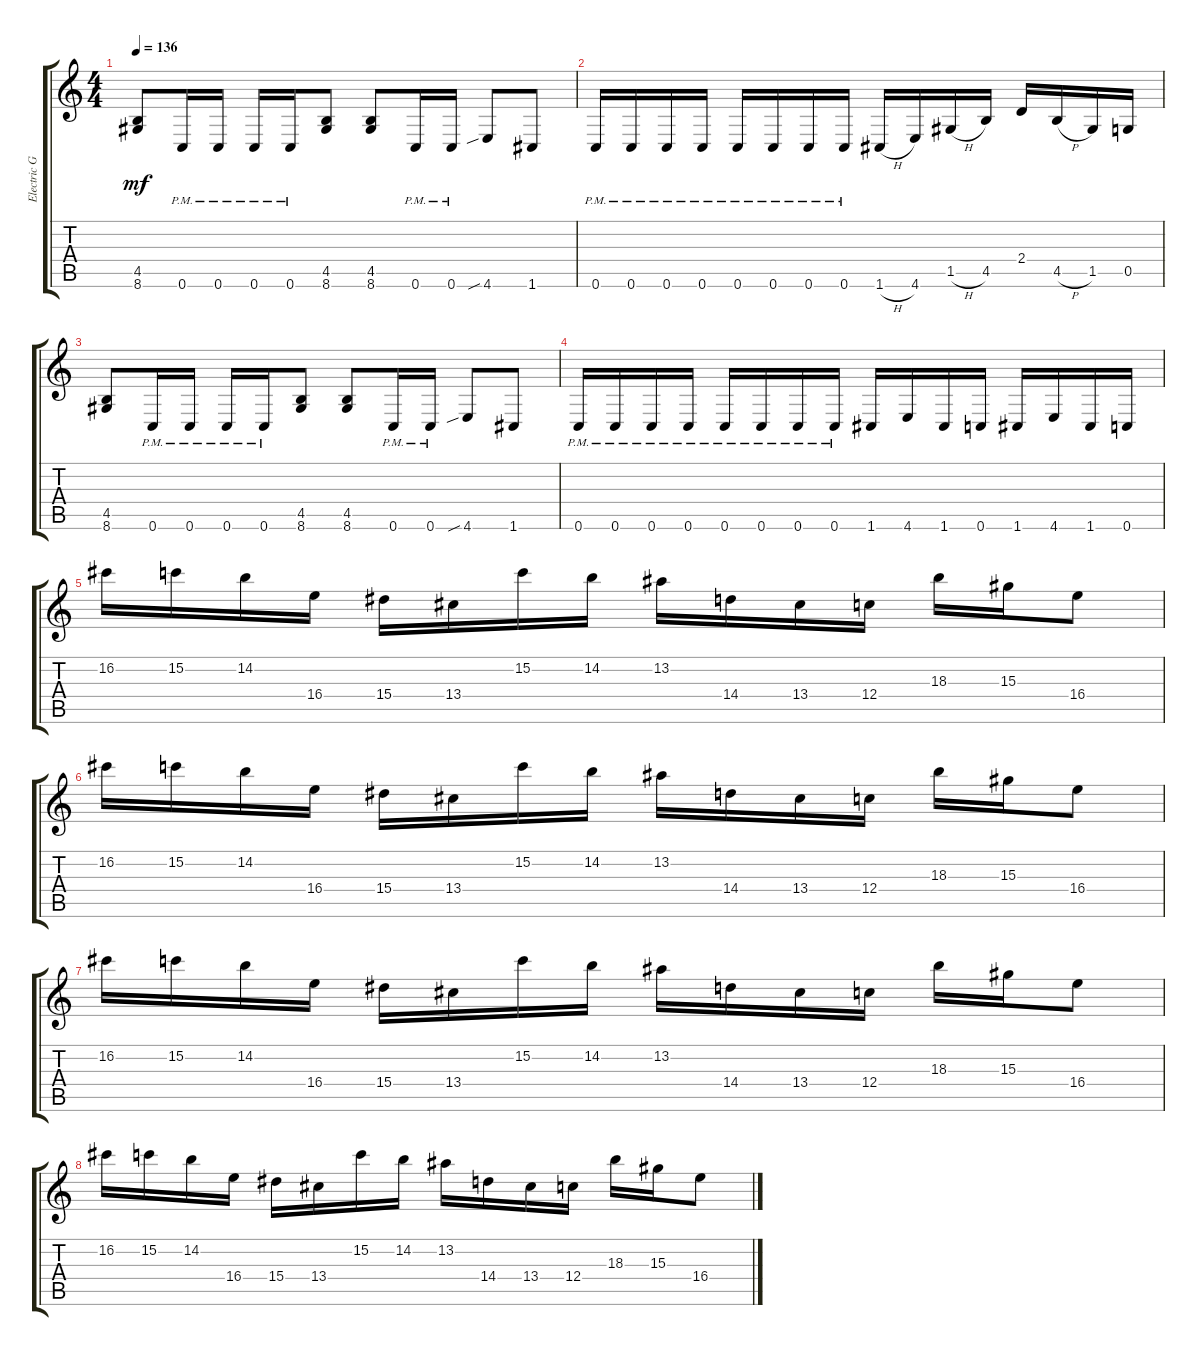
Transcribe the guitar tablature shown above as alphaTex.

\track ("Electric Guitar" "Electric G") {instrument distortionguitar}
\staff {score tabs}
\tuning (D4 A3 F3 C3 G2 C2) {hide}
\ts (4 4)
\tempo 136
\clef g2
\ks c
(4.5 8.6).8{dy mf} 0.6{pm}.16 0.6{pm}.16 0.6{pm}.16 0.6{pm}.16 (4.5 8.6).8 (4.5 8.6).8 0.6{pm}.16 0.6{pm}.16 4.6{sib}.8 1.6.8 |
0.6{pm}.16 0.6{pm}.16 0.6{pm}.16 0.6{pm}.16 0.6{pm}.16 0.6{pm}.16 0.6{pm}.16 0.6{pm}.16 1.6{h}.16 4.6.16 1.5{h}.16 4.5.16 2.4.16 4.5{h}.16 1.5.16 0.5.16 |
(4.5 8.6).8 0.6{pm}.16 0.6{pm}.16 0.6{pm}.16 0.6{pm}.16 (4.5 8.6).8 (4.5 8.6).8 0.6{pm}.16 0.6{pm}.16 4.6{sib}.8 1.6.8 |
0.6{pm}.16 0.6{pm}.16 0.6{pm}.16 0.6{pm}.16 0.6{pm}.16 0.6{pm}.16 0.6{pm}.16 0.6{pm}.16 1.6.16 4.6.16 1.6.16 0.6.16 1.6.16 4.6.16 1.6.16 0.6.16 |
16.2.16 15.2.16 14.2.16 16.4.16 15.4.16 13.4.16 15.2.16 14.2.16 13.2.16 14.4.16 13.4.16 12.4.16 18.3.16 15.3.16 16.4.8 |
16.2.16 15.2.16 14.2.16 16.4.16 15.4.16 13.4.16 15.2.16 14.2.16 13.2.16 14.4.16 13.4.16 12.4.16 18.3.16 15.3.16 16.4.8 |
16.2.16 15.2.16 14.2.16 16.4.16 15.4.16 13.4.16 15.2.16 14.2.16 13.2.16 14.4.16 13.4.16 12.4.16 18.3.16 15.3.16 16.4.8 |
16.2.16 15.2.16 14.2.16 16.4.16 15.4.16 13.4.16 15.2.16 14.2.16 13.2.16 14.4.16 13.4.16 12.4.16 18.3.16 15.3.16 16.4.8
